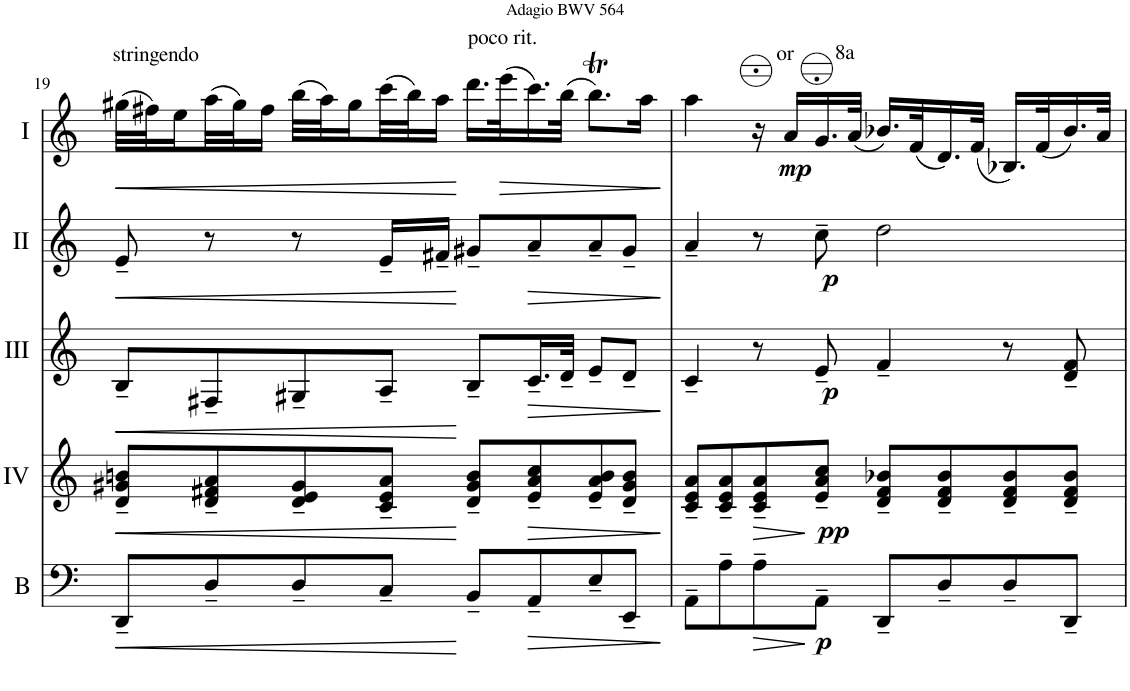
**kern	**dynam	**kern	**dynam	**kern	**dynam	**kern	**dynam	**kern	**dynam
*part5	*part5	*part4	*part4	*part3	*part3	*part2	*part2	*part1	*part1
*staff5	*staff5	*staff4	*staff4	*staff3	*staff3	*staff2	*staff2	*staff1	*staff1
*I"Basson	*	*I"Acc. 4	*	*I"Acc. 3	*	*I"Acc. 2	*	*I"Acc. 1	*
*I'B	*	*	*	*	*	*	*	*	*
!!LO:PB:g=z
*clefF4	*	*clefG2	*	*clefG2	*	*clefG2	*	*clefG2	*
*Trd7c12	*	*	*	*	*	*	*	*	*
*k[]	*	*k[]	*	*k[]	*	*k[]	*	*k[]	*
*M4/4	*	*M4/4	*	*M4/4	*	*M4/4	*	*M4/4	*
*met(c)	*	*met(c)	*	*met(c)	*	*met(c)	*	*met(c)	*
=19	=19	=19	=19	=19	=19	=19	=19	=19	=19
!	!	!	!	!	!	!	!	!LO:TX:a:t=stringendo	!
!	!LO:HP:b	!	!LO:HP:b	!	!LO:HP:b	!	!LO:HP:b	!	!LO:HP:b
8DD~/L	<	8d/~ 8g#X/~ 8bn/~L	<	8B~/L	<	8e~/	<	(32gg#X\LLL	<
.	.	.	.	.	.	.	.	32ff#X\J)	.
.	.	.	.	.	.	.	.	16ee\	.
8D~/	.	8d/~ 8f#X/~ 8a/~	.	8F#X~/	.	8r	.	(32aa\L	.
.	.	.	.	.	.	.	.	32gg#\J)	.
.	.	.	.	.	.	.	.	16ff#\JJ	.
8D~/	.	8d/~ 8e/~ 8g#/~	.	8G#X~/	.	8r	.	(32bb\LLL	.
.	.	.	.	.	.	.	.	32aa\J)	.
.	.	.	.	.	.	.	.	16gg#\	.
8C~/J	.	8c/~ 8e/~ 8a/~J	.	8A~/J	.	16e~/LL	.	(32ccc\L	.
.	.	.	.	.	.	.	.	32bb\J)	.
.	.	.	.	.	.	16f#X~/JJ	.	16aa\JJ	.
!	!	!	!	!	!	!	!	!LO:TX:a:t=poco rit.	!
8BB~/L	[	8d/~ 8g#/~ 8b/~L	[	8B~/L	[	8g#X~/L	[	16.ddd\LL	[
!	!	!	!	!	!	!	!	!	!LO:HP:b
.	.	.	.	.	.	.	.	(32eee\K	>
!	!LO:HP:b	!	!LO:HP:b	!	!LO:HP:b	!	!LO:HP:b	!	!
8AA~/	>	8e/~ 8a/~ 8cc/~	>	16.c~/L	>	8a~/	>	16.ccc\)	.
.	.	.	.	32d~/JJk	.	.	.	(32bb\JJk	.
8E~/	.	8e/~ 8a/~ 8b/~	.	8e~/L	.	8a~/	.	8.bbt\L)	.
8EE~/J	.	8d/~ 8g#/~ 8b/~J	.	8d~/J	.	8g#~/J	.	.	.
.	.	.	.	.	.	.	.	16aa\Jk	.
.	]	.	]	.	]	.	]	.	]
=20	=20	=20	=20	=20	=20	=20	=20	=20	=20
8AA~\L	.	8c/~ 8e/~ 8a/~L	.	4c~/	.	4a~/	.	4aa\	.
8A~\	.	8c/~ 8e/~ 8a/~	.	.	.	.	.	.	.
!	!LO:HP:b	!	!LO:HP:b	!	!	!	!	!	!
8A~\	>	8c/~ 8e/~ 8a/~	>	8r	.	8r	.	16r	.
!	!	!	!	!	!	!	!	!LO:TX:a:t=or	!
!	!	!	!	!	!	!	!	!LO:TX:a:t=8a	!
!	!	!	!	!	!	!	!	!	!LO:DY:b
.	.	.	.	.	.	.	.	16a/LL	mp
!	!LO:DY:n=1:b	!	!LO:DY:n=1:b	!	!LO:DY:b	!	!LO:DY:b	!	!
8AA~\J	] p	8e/~ 8a/~ 8cc/~J	] pp	8e~/	p	8cc~\	p	16.g/	.
.	.	.	.	.	.	.	.	(32a/JJk	.
8DD~/L	.	8d/~ 8f/~ 8b-X/~L	.	4f~/	.	2dd\	.	16.b-X/LL)	.
.	.	.	.	.	.	.	.	(32f/K	.
8D~/	.	8d/~ 8f/~ 8b-/~	.	.	.	.	.	16.d/)	.
.	.	.	.	.	.	.	.	(32f/JJk	.
8D~/	.	8d/~ 8f/~ 8b-/~	.	8r	.	.	.	16.B-X/LL)	.
.	.	.	.	.	.	.	.	(32f/K	.
8DD~/J	.	8d/~ 8f/~ 8b-/~J	.	8d/~ 8f/~	.	.	.	16.b-/)	.
.	.	.	.	.	.	.	.	32a/JJk	.
=	=	=	=	=	=	=	=	=	=
*-	*-	*-	*-	*-	*-	*-	*-	*-	*-
